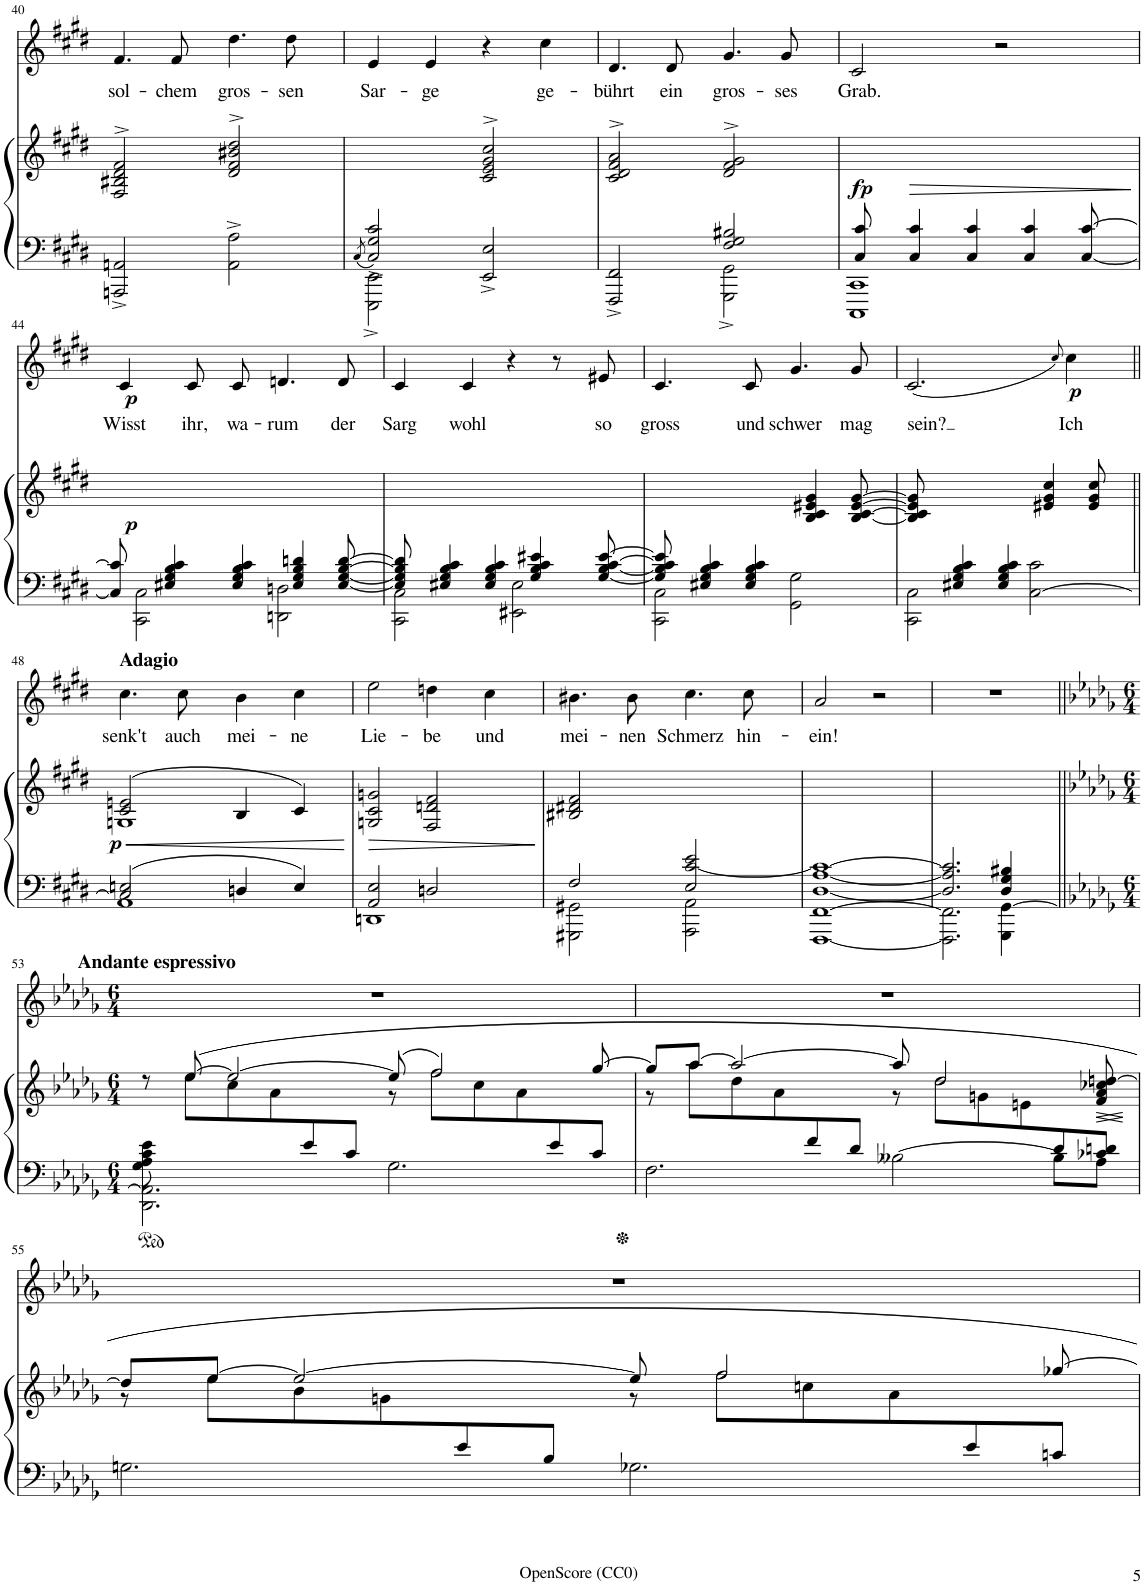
**kern	**kern	**dynam	**kern	**text	**dynam
*part2	*part2	*part2	*part1	*part1	*part1
*staff3	*staff2	*staff2/3	*staff1	*staff1	*staff1
*I"Piano	*	*	*I"Voice	*	*
*I'Pno	*	*	*	*	*
!!LO:PB:g=z
*clefF4	*clefG2	*	*clefG2	*	*
*k[f#c#g#d#]	*k[f#c#g#d#]	*	*k[f#c#g#d#]	*	*
*M4/4	*M4/4	*	*M4/4	*	*
*met(c)	*met(c)	*	*met(c)	*	*
=40	=40	=40	=40	=40	=40
!	!	!	!	!LO:LY:b	!
2AAAn/^ 2AAn/^	2F#/^> 2B#X/^> 2d#/^> 2f#/^>	.	4.f#/	sol-	.
!	!	!	!	!LO:LY:b	!
.	.	.	8f#/	-chem	.
!	!	!	!	!LO:LY:b	!
2AA\^ 2A\^	2d#/^> 2f#/^> 2b#X/^> 2dd#/^>	.	4.dd#\	gros-	.
!	!	!	!	!LO:LY:b	!
.	.	.	8dd#\	-sen	.
=41	=41	=41	=41	=41	=41
8qC#/	.	.	.	.	.
*^	*	*	*	*	*
!	!	!	!	!	!LO:LY:b	!
2C#/^> 2G#/^> 2c#/^>	2EEE\^< 2EE\^<	2ryy	.	4e/	Sar-	.
!	!	!	!	!	!LO:LY:b	!
.	.	.	.	4e/	-ge	.
2ryy	2EE/^ 2E/^	2c#/^> 2e/^> 2g#/^> 2cc#/^>	.	4r	.	.
!	!	!	!	!	!LO:LY:b	!
.	.	.	.	4cc#\	ge-	.
=42	=42	=42	=42	=42	=42	=42
!	!	!	!	!	!LO:LY:b	!
2FFF#/^< 2FF#/^<	2ryy	2c#/^> 2d#/^> 2f#/^> 2a/^>	.	4.d#/	-bührt	.
!	!	!	!	!	!LO:LY:b	!
.	.	.	.	8d#/	ein	.
!	!	!	!	!	!LO:LY:b	!
2F#/ 2G#/ 2B#X/	2GGG#\^ 2GG#\^	2d#/^> 2f#/^> 2g#/^>	.	4.g#/	gros-	.
!	!	!	!	!	!LO:LY:b	!
.	.	.	.	8g#/	-ses	.
=43	=43	=43	=43	=43	=43	=43
!	!	!	!LO:DY:b	!	!LO:LY:b	!
8C#/ 8c#/	1CCC# 1CC#	1ryy	fp	2c#/	Grab.	.
4C#/ 4c#/	.	.	.	.	.	.
4C#/ 4c#/	.	.	.	.	.	.
.	.	.	.	2r	.	.
4C#/ 4c#/	.	.	.	.	.	.
[8C#/ [8c#/	.	.	.	.	.	.
!!LO:LB:g=z
=44	=44	=44	=44	=44	=44	=44
!	!	!	!LO:DY:b	!	!LO:LY:b	!LO:DY:b
8C#/] 8c#/]	2CC#\ 2C#\	1ryy	p	4c#/	Wisst	p
4E#X/ 4G#/ 4B/ 4c#/	.	.	.	.	.	.
!	!	!	!	!	!LO:LY:b	!
.	.	.	.	8c#/L	ihr,	.
!	!	!	!	!	!LO:LY:b	!
4E#/ 4G#/ 4B/ 4c#/	.	.	.	8c#/J	wa-	.
!	!	!	!	!	!LO:LY:b	!
.	2DDn\ 2Dn\	.	.	4.dn/	-rum	.
4E#/ 4G#/ 4B/ 4dn/	.	.	.	.	.	.
!	!	!	!	!	!LO:LY:b	!
[8E#/ [8G#/ [8B/ [8d/	.	.	.	8d/	der	.
=45	=45	=45	=45	=45	=45	=45
!	!	!	!	!	!LO:LY:b	!
8E#/] 8G#/] 8B/] 8d/]	2CC#\ 2C#\	1ryy	.	4c#/	Sarg	.
4E#X/ 4G#/ 4B/ 4c#/	.	.	.	.	.	.
!	!	!	!	!	!LO:LY:b	!
.	.	.	.	4c#/	wohl	.
4E#/ 4G#/ 4B/ 4c#/	.	.	.	.	.	.
.	2EE#X\ 2E#\	.	.	4r	.	.
4G#/ 4B/ 4c#/ 4e#X/	.	.	.	.	.	.
.	.	.	.	8r	.	.
!	!	!	!	!	!LO:LY:b	!
[8G#/ [8B/ [8c#/ [8e#/	.	.	.	8e#X/	so	.
=46	=46	=46	=46	=46	=46	=46
!	!	!	!	!	!LO:LY:b	!
8G#/] 8B/] 8c#/] 8e#/]	2CC#\ 2C#\	8ryy	.	4.c#/	gross	.
4E#X/ 4G#/ 4B/ 4c#/	.	.	.	.	.	.
!	!	!	!	!	!LO:LY:b	!
4E#/ 4G#/ 4B/ 4c#/	.	.	.	8c#/	und	.
!	!	!	!	!	!LO:LY:b	!
.	2GG#\ 2G#\	.	.	4.g#/	schwer	.
4.ryy	.	4B/ 4c#/ 4e#X/ 4g#/	.	.	.	.
!	!	!	!	!	!LO:LY:b	!
.	.	[8B/ [8c#/ [8e#/ [8g#/	.	8g#/	mag	.
=47	=47	=47	=47	=47	=47	=47
!	!	!	!	!	!LO:LY:b	!
8ryy	2CC#\ 2C#\	8B/] 8c#/] 8e#/] 8g#/]	.	(2.c#/	sein?	.
4E#X/ 4G#/ 4B/ 4c#/	.	2ryy	.	.	.	.
4E#/ 4G#/ 4B/ 4c#/	.	.	.	.	.	.
.	[2C#\ 2c#\	.	.	.	.	.
4.ryy	.	4e#X/ 4g#/ 4cc#/	.	.	.	.
.	.	.	.	8qcc#/)	.	.
!	!	!	!	!	!LO:LY:b	!LO:DY:b
.	.	.	.	4cc#\	Ich	p
.	.	8e#/ 8g#/ 8cc#/	.	.	.	.
!!LO:LB:g=z
=48||	=48||	=48||	=48||	=48||	=48||	=48||
!	!	!	!	!LO:TX:a:B:t=Adagio	!	!
!	!	!	!LO:HP:b	!	!LO:LY:b	!
*	*	*^	*	*	*	*
!	!	!	!	!LO:DY:n=1:b	!	!	!
2C#/] 2En/	1AA	(2c#/ 2en/	1Gn	< p	4.cc#\	senk't	.
!	!	!	!	!	!	!LO:LY:b	!
.	.	.	.	.	8cc#\	auch	.
!	!	!	!	!	!	!LO:LY:b	!
4Dn/	.	4B/	.	.	4b\	mei-	.
!	!	!	!	!	!	!LO:LY:b	!
4E/	.	4c#/)	.	.	4cc#\	-ne	.
*v	*v	*	*	*	*	*	*
*	*v	*v	*	*	*	*
.	.	[	.	.	.
=49	=49	=49	=49	=49	=49
*^	*	*	*	*	*
!	!	!	!LO:HP:b	!	!LO:LY:b	!
2AA/ 2E/	1DDn	2Gn/ 2c#/ 2gn/	>	2ee\	Lie-	.
!	!	!	!	!	!LO:LY:b	!
2Dn/	.	2F#/ 2dn/ 2f#/	.	4ddn\	-be	.
!	!	!	!	!	!LO:LY:b	!
.	.	.	.	4cc#\	und	.
*v	*v	*	*	*	*	*
.	.	]	.	.	.
=50	=50	=50	=50	=50	=50
*^	*	*	*	*	*
*	*^	*	*	*	*	*
!	!	!	!	!	!	!LO:LY:b	!
2ryy	2F#/	2GGG#X\ 2GG#X\	2B#X/ 2d#X/ 2f#/	.	4.b#X\	mei-	.
!	!	!	!	!	!	!LO:LY:b	!
.	.	.	.	.	8b#\	-nen	.
!	!	!	!	!	!	!LO:LY:b	!
2E/ [2c#/ 2e/	2AAA\ 2AA\	2ryy	2ryy	.	4.cc#\	Schmerz	.
!	!	!	!	!	!	!LO:LY:b	!
.	.	.	.	.	8cc#\	hin-	.
*	*v	*v	*	*	*	*	*
=51	=51	=51	=51	=51	=51	=51
!	!	!	!	!	!LO:LY:b	!
[1D# [1A 1c#_	[1FFF# [1FF#	1ryy	.	2a/	-ein!	.
.	.	.	.	2r	.	.
=52	=52	=52	=52	=52	=52	=52
2.D#/] 2.A/] 2.c#/]	2.FFF#\] 2.FF#\]	1ryy	.	1r	.	.
4D#/ 4G#/ 4B#X/	4GGG#\ [4GG#\	.	.	.	.	.
!!LO:LB:g=z
=53||	=53||	=53||	=53||	=53||	=53||	=53||
*k[b-e-a-d-g-]	*	*k[b-e-a-d-g-]	*	*k[b-e-a-d-g-]	*	*
*M6/4	*	*M6/4	*	*M6/4	*	*
*	*	*^	*	*	*	*
!	!	!	!	!	!LO:TX:a:B:t=Andante espressivo	!	!
8G-\ 8A-\ 8c\ 8e-\	2.DD-\ 2.AA-\]	8r	8ryy	.	1.r	.	.
4.ryy	.	[8ee-/	8ee-\L	.	.	.	.
.	.	2ee-/_	8cc\	.	.	.	.
.	.	.	8a-\	.	.	.	.
8e-/	.	.	4ryy	.	.	.	.
8c/J	.	.	.	.	.	.	.
2ryy	2.G-\	(8ee-/]	8r	.	.	.	.
!	!	!	!LO:N:head=open	!	!	!	!
.	.	2ff/)	8ff\L	.	.	.	.
.	.	.	8cc\	.	.	.	.
.	.	.	8a-\	.	.	.	.
8e-/	.	.	4ryy	.	.	.	.
8c/J	.	[8gg-/	.	.	.	.	.
=54	=54	=54	=54	=54	=54	=54	=54
2ryy	2.F\	8gg-/L]	8r	.	1.r	.	.
.	.	[8aa-/J	8aa-\L	]	.	.	.
.	.	2aa-/_	8dd-\	.	.	.	.
.	.	.	8a-\	.	.	.	.
8f/	.	.	4ryy	.	.	.	.
8d-/J	.	.	.	.	.	.	.
2ryy	[2B--X\	8aa-/]	8r	.	.	.	.
!	!	!	!LO:N:head=open	!	!	!	!
.	.	2dd-/	8dd-\L	.	.	.	.
.	.	.	8gn\	.	.	.	.
.	.	.	8en\	.	.	.	.
8d-/	8B--\L]	.	4ryy	.	.	.	.
!	!	!	!	!LO:HP:b	!	!	!
!	!	!	!	!LO:HP:n=1:b	!	!	!
8c-X/ 8dn/J	8A-\J	8f/ 8a-/ 8cc-X/ [8ddn/	.	< >	.	.	.
*v	*v	*	*	*	*	*	*
*	*v	*v	*	*	*	*
.	.	[	.	.	.
!!LO:LB:g=z
=55	=55	=55	=55	=55	=55
*^	*^	*	*	*	*
2ryy	2.Gn\	8dd/L]	8r	.	1.r	.	.
.	.	[8ee-/J	8ee-\L	.	.	.	.
.	.	2ee-/_	8b-\	.	.	.	.
.	.	.	8gn\	.	.	.	.
8e-/	.	.	4ryy	.	.	.	.
8B-/J	.	.	.	.	.	.	.
2ryy	2.G-X\	8ee-/]	8r	.	.	.	.
!	!	!	!LO:N:head=open	!	!	!	!
.	.	2ff/	8ff\L	.	.	.	.
.	.	.	8ccn\	.	.	.	.
.	.	.	8a-\	.	.	.	.
8e-/	.	.	4ryy	.	.	.	.
8cn/J	.	[8gg-X/	.	.	.	.	.
*v	*v	*	*	*	*	*	*
*	*v	*v	*	*	*	*
=	=	=	=	=	=
*-	*-	*-	*-	*-	*-
